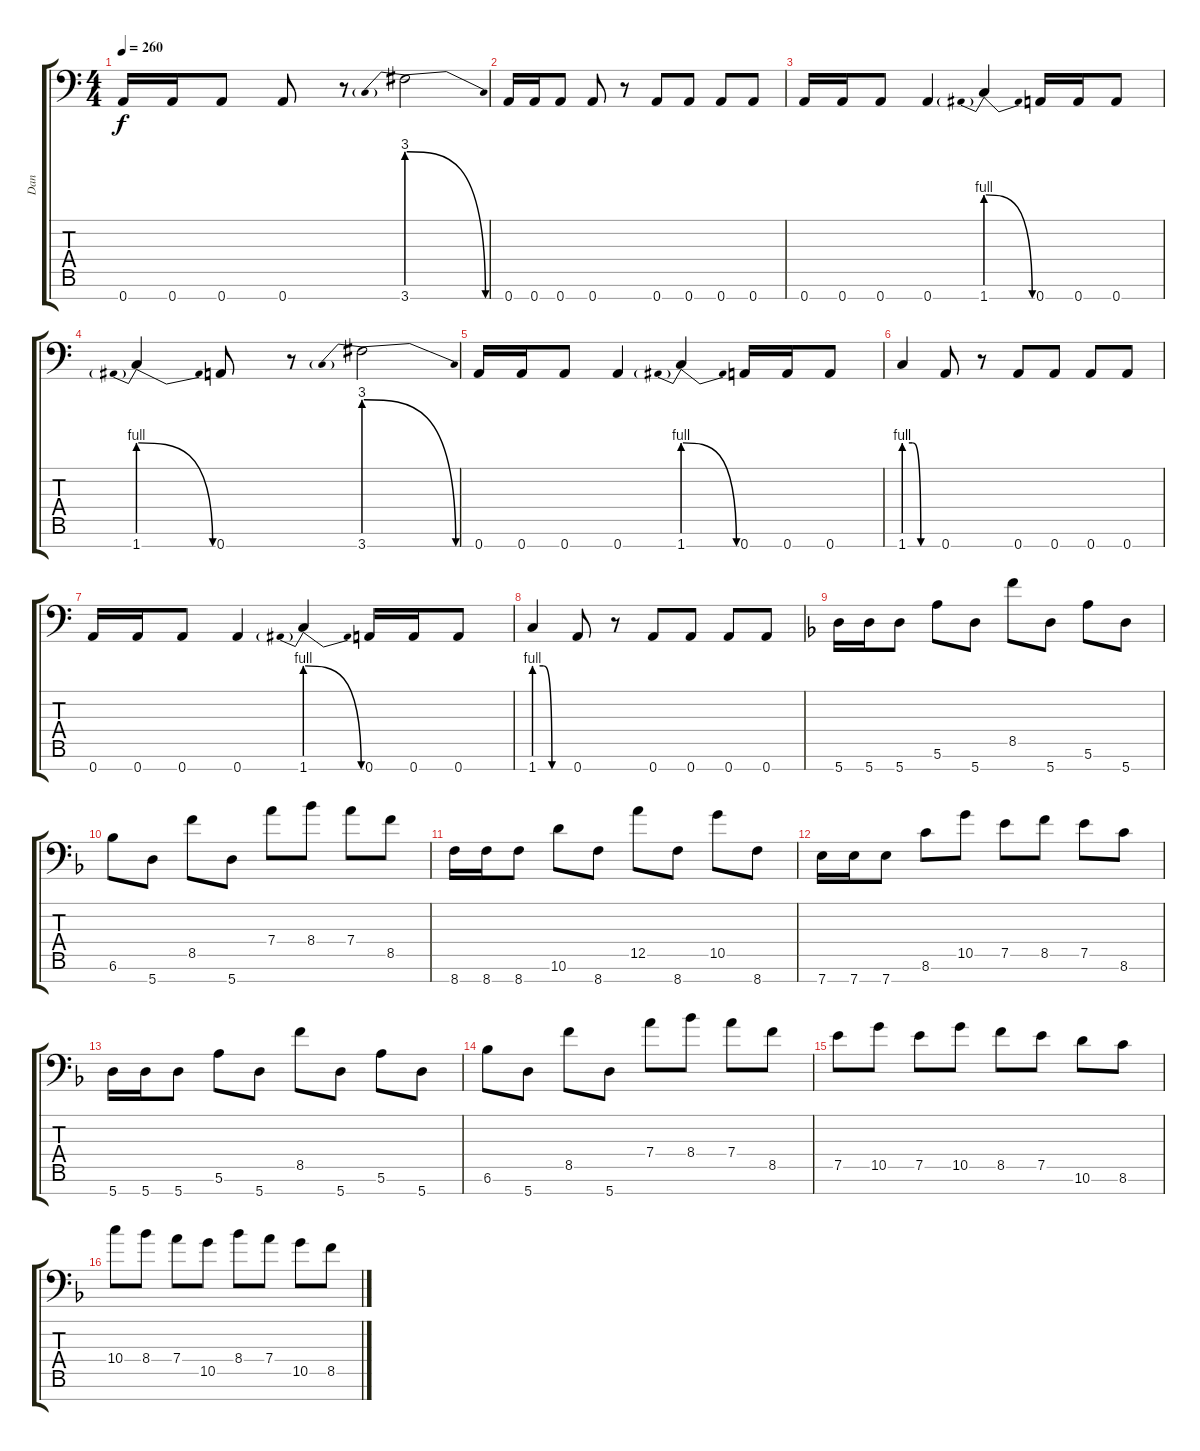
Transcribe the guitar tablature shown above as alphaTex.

\track ("Dan" "Dan") {instrument acousticguitarsteel}
\staff {score tabs}
\tuning (E4 B3 Gb3 D3 A2 E2 A1) {hide}
\ts (4 4)
\tempo 260
\clef f4
\ks c
0.7.16{dy f} 0.7.16 0.7.8 0.7.8 r.8 3.7{be (prebendrelease 0 12 60 0)}.2 |
0.7.16 0.7.16 0.7.8 0.7.8 r.8 0.7.8 0.7.8 0.7.8 0.7.8 |
0.7.16 0.7.16 0.7.8 0.7.4 1.7{be (prebendrelease 0 4 60 0)}.4 0.7.16 0.7.16 0.7.8 |
1.7{be (prebendrelease 0 4 60 0)}.4 0.7.8 r.8 3.7{be (prebendrelease 0 12 60 0)}.2 |
0.7.16 0.7.16 0.7.8 0.7.4 1.7{be (prebendrelease 0 4 60 0)}.4 0.7.16 0.7.16 0.7.8 |
1.7{be (custom 0 4 15 4 30 0 60 0)}.4 0.7.8 r.8 0.7.8 0.7.8 0.7.8 0.7.8 |
0.7.16 0.7.16 0.7.8 0.7.4 1.7{be (prebendrelease 0 4 60 0)}.4 0.7.16 0.7.16 0.7.8 |
1.7{be (custom 0 4 15 4 30 0 60 0)}.4 0.7.8 r.8 0.7.8 0.7.8 0.7.8 0.7.8 |
\ks dminor
5.7.16 5.7.16 5.7.8 5.6.8 5.7.8 8.5.8 5.7.8 5.6.8 5.7.8 |
6.6.8 5.7.8 8.5.8 5.7.8 7.4.8 8.4.8 7.4.8 8.5.8 |
8.7.16 8.7.16 8.7.8 10.6.8 8.7.8 12.5.8 8.7.8 10.5.8 8.7.8 |
7.7.16 7.7.16 7.7.8 8.6.8 10.5.8 7.5.8 8.5.8 7.5.8 8.6.8 |
5.7.16 5.7.16 5.7.8 5.6.8 5.7.8 8.5.8 5.7.8 5.6.8 5.7.8 |
6.6.8 5.7.8 8.5.8 5.7.8 7.4.8 8.4.8 7.4.8 8.5.8 |
7.5.8 10.5.8 7.5.8 10.5.8 8.5.8 7.5.8 10.6.8 8.6.8 |
10.4.8 8.4.8 7.4.8 10.5.8 8.4.8 7.4.8 10.5.8 8.5.8
